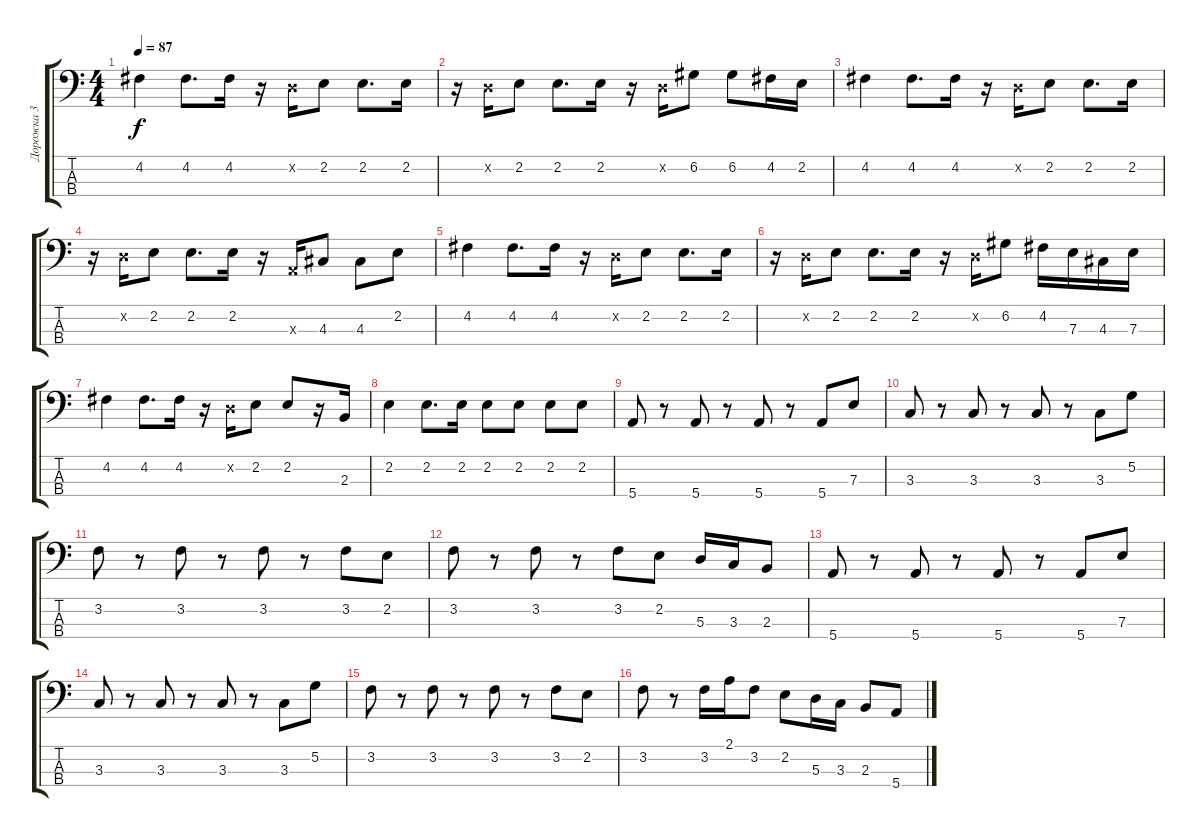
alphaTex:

\track ("Дорожка 3" "Дорожка 3") {instrument electricbassfinger}
\staff {score tabs}
\tuning (G2 D2 A1 E1) {hide}
\ts (4 4)
\tempo 87
\clef f4
\ks c
4.2.4{dy f} 4.2.8{d} 4.2.16 r.16 0.2{x}.16 2.2.8 2.2.8{d} 2.2.16 |
r.16 0.2{x}.16 2.2.8 2.2.8{d} 2.2.16 r.16 0.2{x}.16 6.2.8 6.2.8 4.2.16 2.2.16 |
4.2.4 4.2.8{d} 4.2.16 r.16 0.2{x}.16 2.2.8 2.2.8{d} 2.2.16 |
r.16 0.2{x}.16 2.2.8 2.2.8{d} 2.2.16 r.16 0.3{x}.16 4.3.8 4.3.8 2.2.8 |
4.2.4 4.2.8{d} 4.2.16 r.16 0.2{x}.16 2.2.8 2.2.8{d} 2.2.16 |
r.16 0.2{x}.16 2.2.8 2.2.8{d} 2.2.16 r.16 0.2{x}.16 6.2.8 4.2.16 7.3.16 4.3.16 7.3.16 |
4.2.4 4.2.8{d} 4.2.16 r.16 0.2{x}.16 2.2.8 2.2.8 r.16 2.3.16 |
2.2.4 2.2.8{d} 2.2.16 2.2.8 2.2.8 2.2.8 2.2.8 |
5.4.8 r.8 5.4.8 r.8 5.4.8 r.8 5.4.8 7.3.8 |
3.3.8 r.8 3.3.8 r.8 3.3.8 r.8 3.3.8 5.2.8 |
3.2.8 r.8 3.2.8 r.8 3.2.8 r.8 3.2.8 2.2.8 |
3.2.8 r.8 3.2.8 r.8 3.2.8 2.2.8 5.3.16 3.3.16 2.3.8 |
5.4.8 r.8 5.4.8 r.8 5.4.8 r.8 5.4.8 7.3.8 |
3.3.8 r.8 3.3.8 r.8 3.3.8 r.8 3.3.8 5.2.8 |
3.2.8 r.8 3.2.8 r.8 3.2.8 r.8 3.2.8 2.2.8 |
3.2.8 r.8 3.2.16 2.1.16 3.2.8 2.2.8 5.3.16 3.3.16 2.3.8 5.4.8
